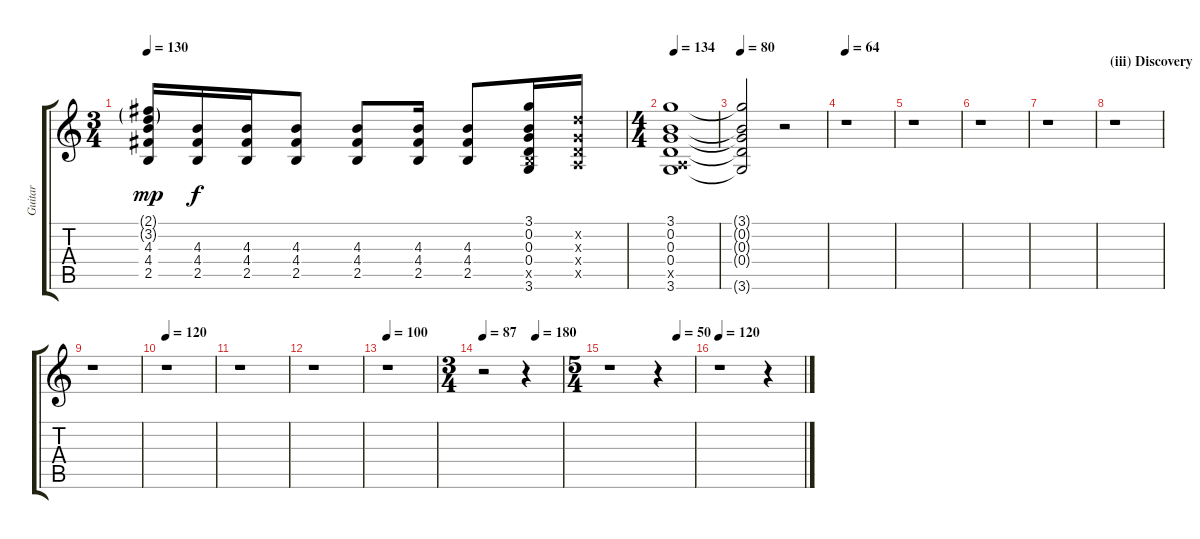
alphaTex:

\track ("Guitar " "Guitar ") {instrument distortionguitar}
\staff {score tabs}
\tuning (E4 B3 G3 D3 A2 E2) {hide}
\ts (3 4)
\tempo 130
\clef g2
\ks c
(2.1{g} 3.2{g} 4.3 4.4 2.5).16{dy mp} (4.3 4.4 2.5).16{dy f} (4.3 4.4 2.5).16 (4.3 4.4 2.5).8 (4.3 4.4 2.5).8 (4.3 4.4 2.5).16 (4.3 4.4 2.5).8 (3.1 0.2 0.3 0.4 2.5{x} 3.6).16 (3.2{x} 0.3{x} 0.4{x} 0.5{x}).16 |
\ts (4 4)
\tempo 134
(3.1 0.2 0.3 0.4 0.5{x} 3.6).1 |
\tempo 80
(3.1{t} 0.2{t} 0.3{t} 0.4{t} 3.6{t}).2 r.2 |
\tempo 64
r.1 |
r.1 |
r.1 |
r.1 |
\section ("" "(iii) Discovery ")
r.1 |
r.1 |
\tempo 120
r.1 |
r.1 |
r.1 |
\tempo 100
r.1 |
\ts (3 4)
\tempo 87
\tempo (180 0.6666666666666666)
r.2 r.4 |
\ts (5 4)
\tempo (50 0.8)
r.1 r.4 |
\tempo 120
r.1 r.4
